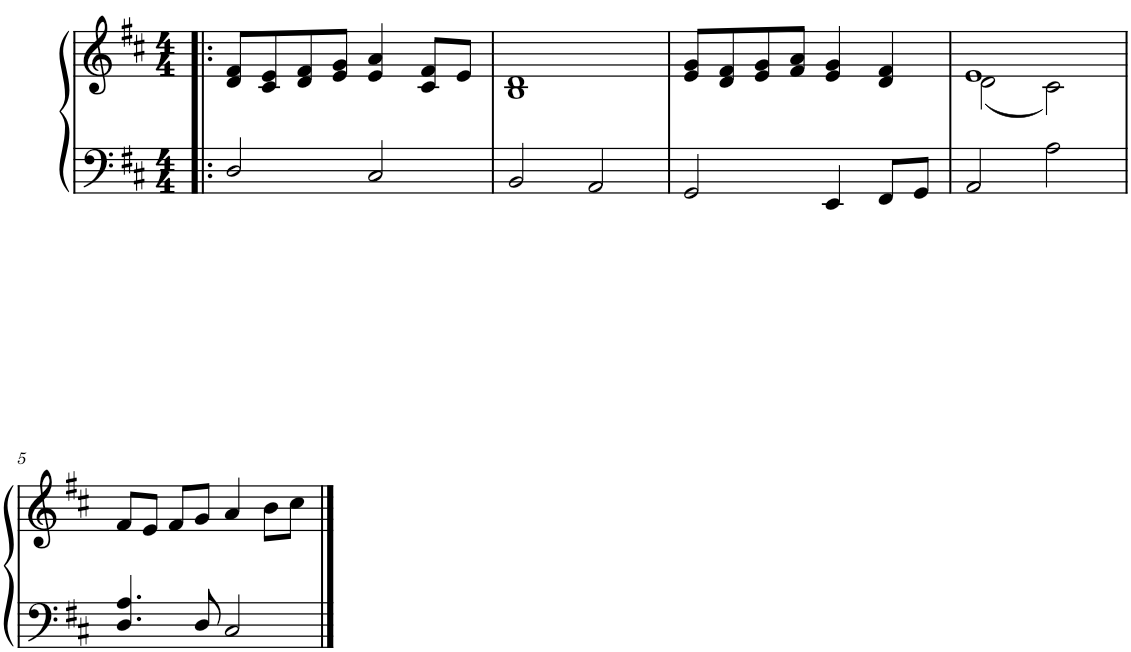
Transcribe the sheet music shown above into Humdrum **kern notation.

**kern	**kern
*part1	*part1
*staff2	*staff1
*I"Steinway Grand Piano	*
*clefF4	*clefG2
*k[f#c#]	*k[f#c#]
*D:	*D:
*M4/4	*M4/4
=1!|:	=1!|:
2D/	8d/ 8f#/L
.	8c#/ 8e/
.	8d/ 8f#/
.	8e/ 8g/J
2C#/	4e/ 4a/
.	8c#/ 8f#/L
.	8e/J
=2	=2
2BB/	1B 1d
2AA/	.
=3	=3
2GG/	8e/ 8g/L
.	8d/ 8f#/
.	8e/ 8g/
.	8f#/ 8a/J
4EE/	4e/ 4g/
8FF#/L	4d/ 4f#/
8GG/J	.
=4	=4
*	*^
2AA/	1e	(2d\
2A\	.	2c#\)
*	*v	*v
!!LO:LB:g=z
=5	=5
4.D/ 4.A/	8f#/L
.	8e/J
.	8f#/L
8D/	8g/J
2C#/	4a/
.	8b\L
.	8cc#\J
==	==
*-	*-
